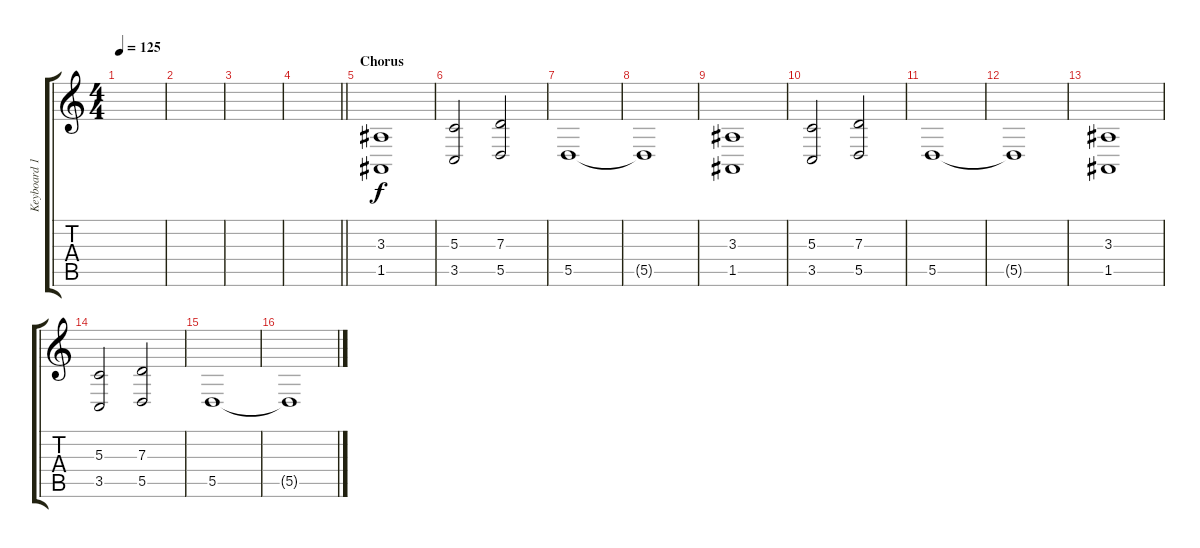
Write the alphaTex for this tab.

\track ("Keyboard 1" "Keyboard 1") {instrument fx7echoes}
\staff {score tabs}
\tuning (E4 B3 G3 D3 A2 D2) {hide}
\ts (4 4)
\tempo 125
\clef g2
\ks c
|
|
|
\barLineRight lightlight
|
\section ("" "Chorus")
(3.3 1.5).1 |
(5.3 3.5).2 (7.3 5.5).2 |
5.5.1 |
5.5{t}.1 |
(3.3 1.5).1 |
(5.3 3.5).2 (7.3 5.5).2 |
5.5.1 |
5.5{t}.1 |
(3.3 1.5).1 |
(5.3 3.5).2 (7.3 5.5).2 |
5.5.1 |
5.5{t}.1
